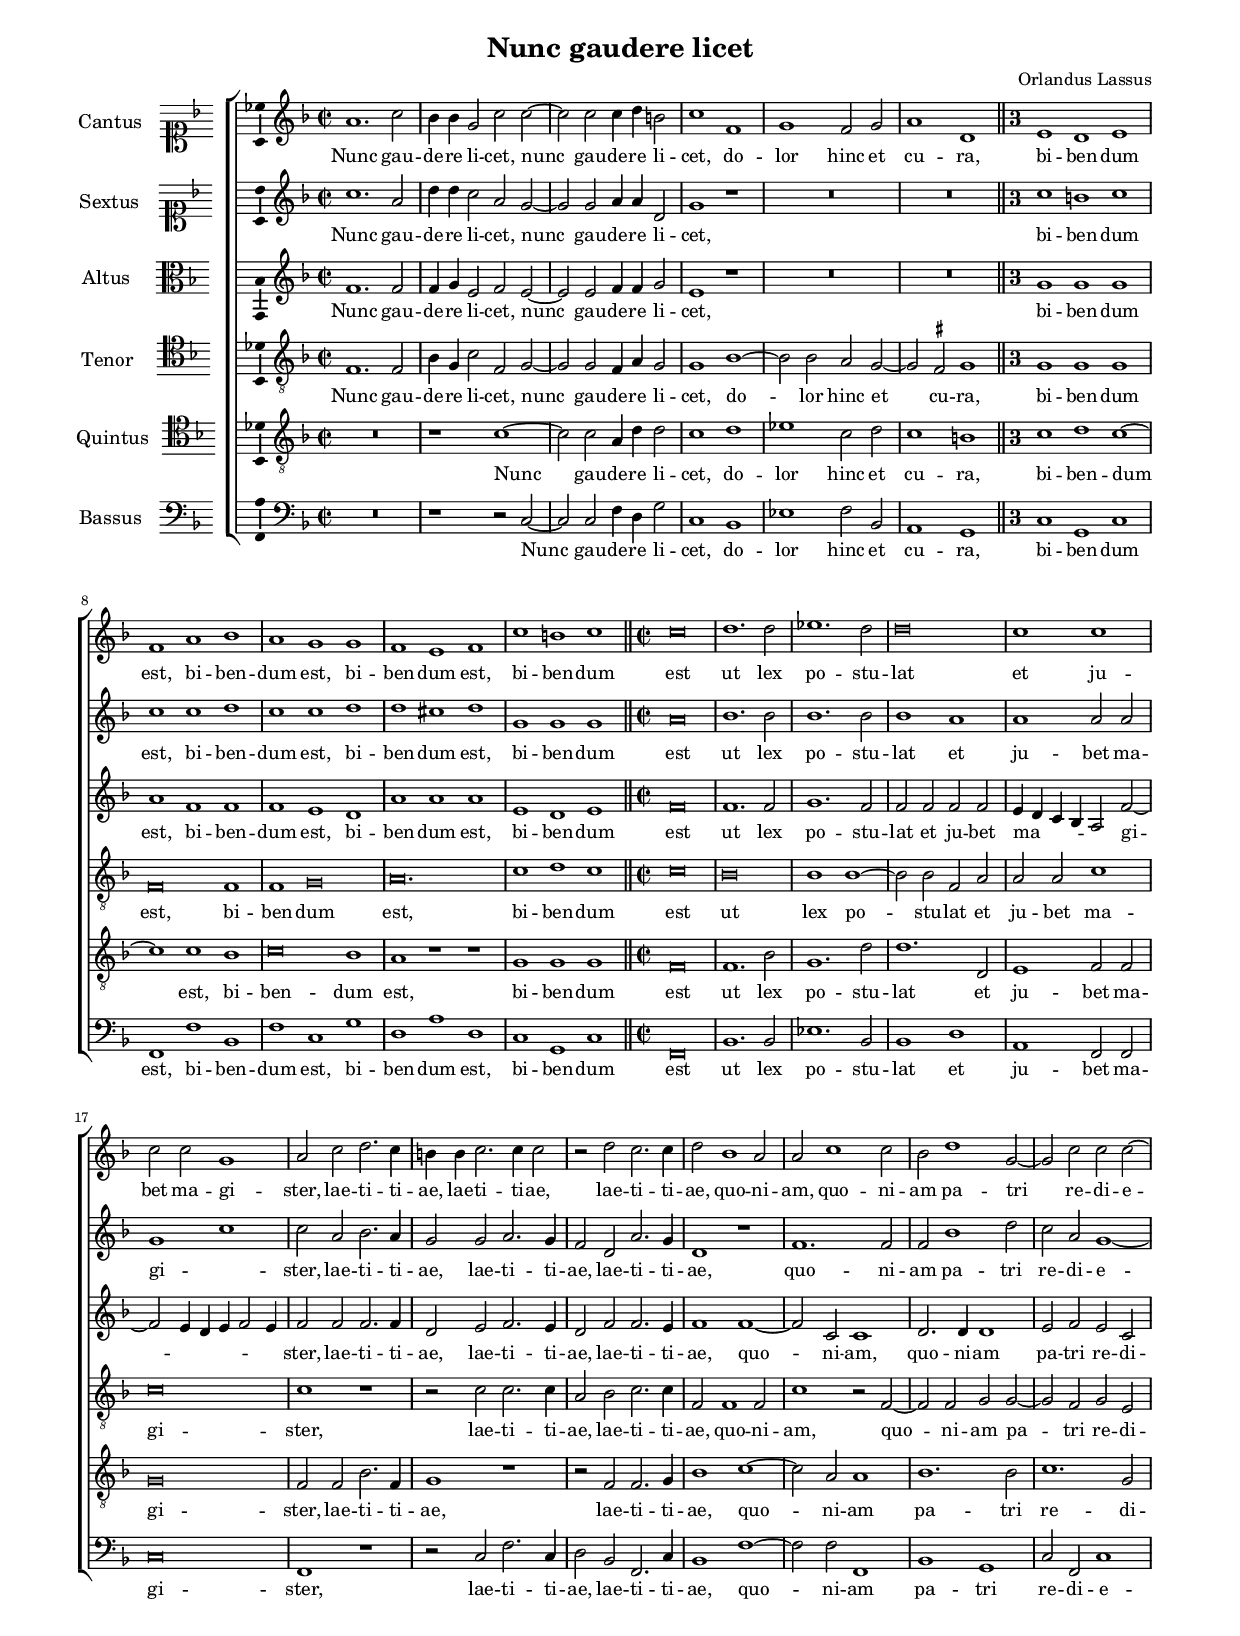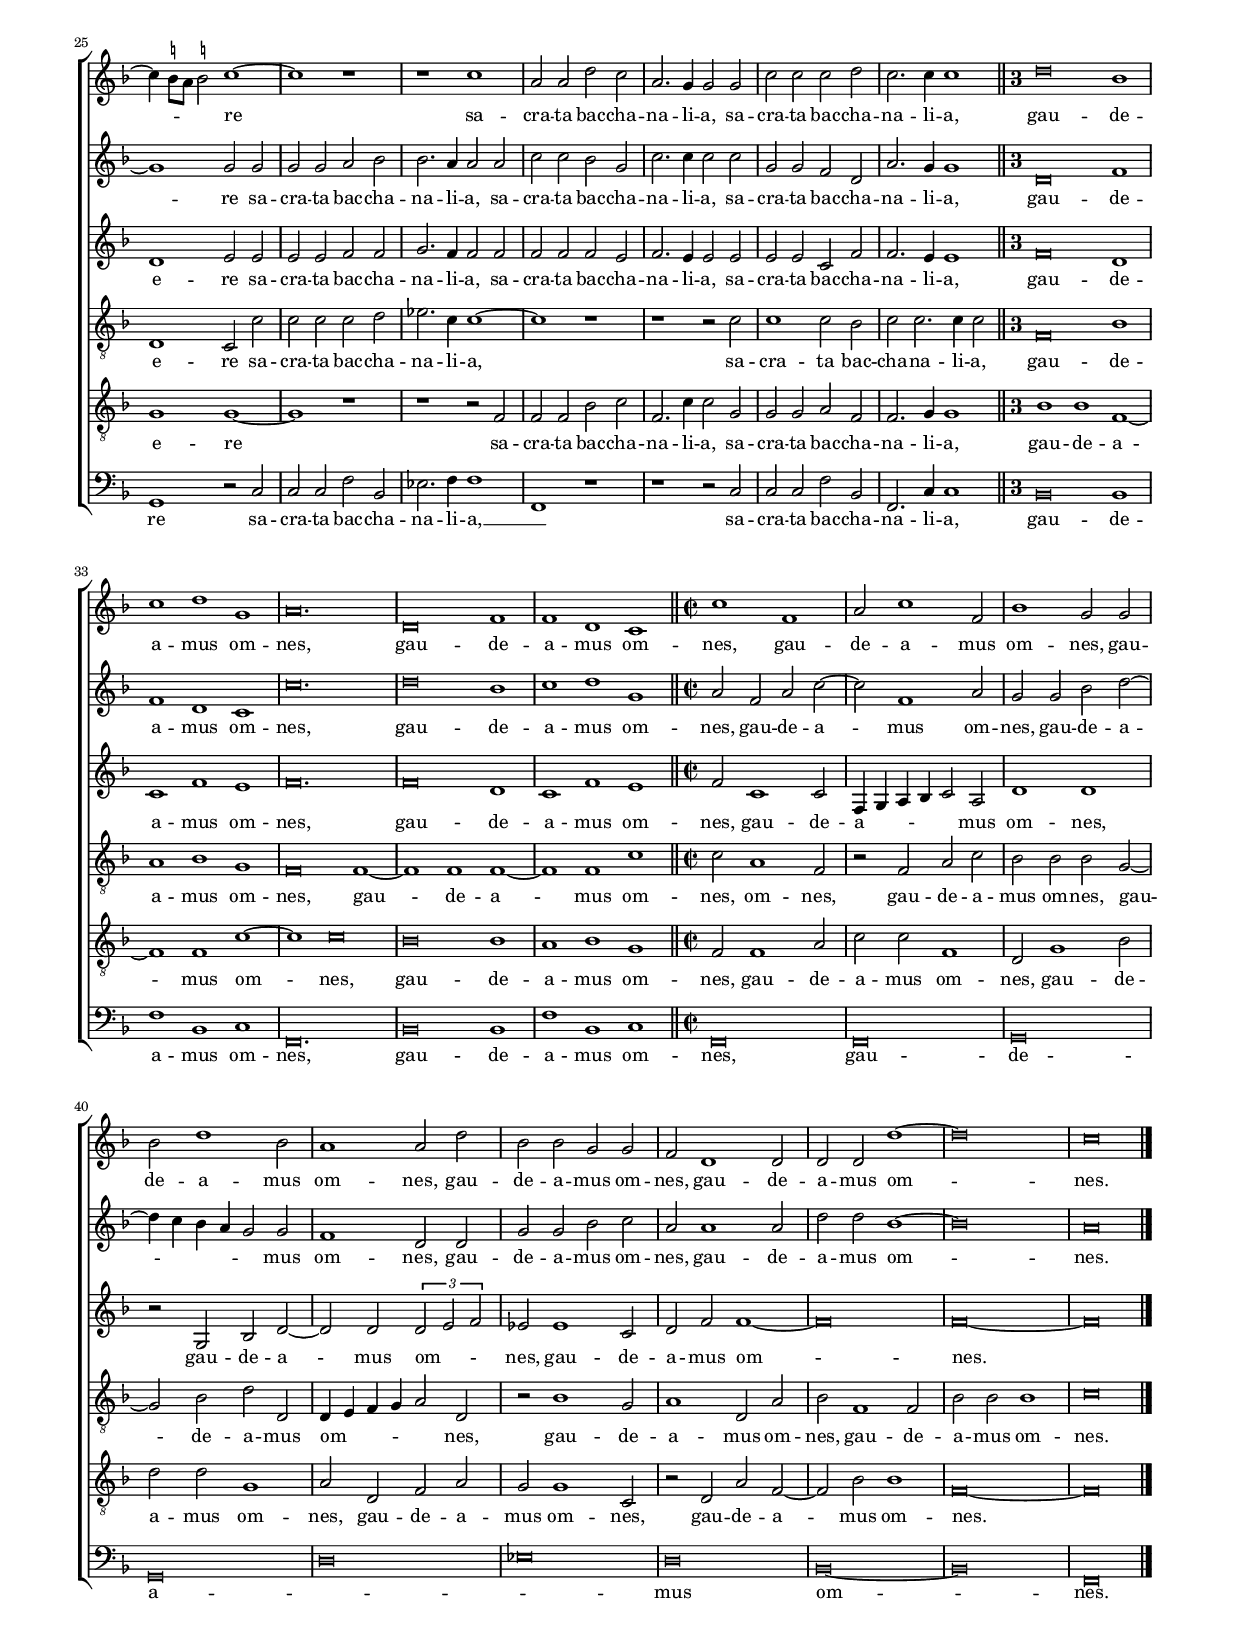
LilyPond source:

\header
{
  title="Nunc gaudere licet"
  composer="Orlandus Lassus"
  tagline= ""
}

\version "2.24.1"
\include "deutsch.ly"
#(set-global-staff-size 15)
% #(set-default-paper-size "letter")
#(ly:set-option 'point-and-click #f)


\paper
	{
	top-margin = 1.5 \cm
	bottom-margin = 1.5 \cm
	left-margin = 1.5 \cm
	right-margin = 1.5 \cm
	ragged-bottom = ##f
	ragged-last-bottom = ##f
	print-page-number = ##f
	system-system-spacing = #'((basic-distance . 16) (minimum-distance . 14) (padding . 5) (strechability . 250))
	systems-per-page = 3
	page-count = 2
%	min-systems-per-page = 3
	}


global = {
	\key f \major
	\time 2/2 \set Score.measureLength = #(ly:make-moment 2/1)
	\skip 1*2*6 \bar "||"
	\time 3/1 \once \override Score.TimeSignature.style = #'single-digit
	\skip 1*3*5 \bar "||"
	\time 2/2 \set Score.measureLength = #(ly:make-moment 2/1)
	\skip 1*2*20 \bar "||" 
	\time 3/1 \once \override Score.TimeSignature.style = #'single-digit
	\skip 1*3*5 \bar "||"
	\time 2/2 \set Score.measureLength = #(ly:make-moment 2/1)
	\skip 1*2*10 \bar "|."
	}

ficta = { \once \set suggestAccidentals = ##t }
	
forget = #(define-music-function (music) (ly:music?) #{
	\accidentalStyle forget
	$music
	\accidentalStyle default
	#})



incipitcantus = \markup { \score {
	{
	\set Staff.instrumentName = \markup { \fontsize #1 "Cantus" }
	\key f \major
	\clef soprano
	s4 \bar ""
	}
	\layout  {
	raggedright = ##t
	indent = 1.6 \cm
	line-width = 2.5 \cm
	\context { \Staff \remove Time_signature_engraver }
	\override Staff.Clef.Y-extent = #'(0 . 0)
	}} \hspace #1 }


incipitsextus = \markup { \score {
	{
	\set Staff.instrumentName = \markup { \fontsize #1 "Sextus" }
	\key f \major
	\clef soprano
	s4 \bar ""
	}
	\layout  {
	raggedright = ##t
	indent = 1.6 \cm
	line-width = 2.5 \cm
	\context { \Staff \remove Time_signature_engraver }
	\override Staff.Clef.Y-extent = #'(0 . 0)
	}} \hspace #1 }
	  
	  
incipitaltus = \markup { \score {
	{
	\set Staff.instrumentName = \markup { \fontsize #1 "Altus" }
	\key f \major
	\clef alto
	s4 \bar ""
	}
	\layout  {
	raggedright = ##t
	indent = 1.6 \cm
	line-width = 2.5 \cm
	\context { \Staff \remove Time_signature_engraver }
	\override Staff.Clef.Y-extent = #'(0 . 0)
	}} \hspace #1 }


incipittenor = \markup { \score {
	{
	\set Staff.instrumentName = \markup { \fontsize #1 "Tenor" }
	\key f \major
	\clef tenor
	s4 \bar ""
	}
	\layout  {
	raggedright = ##t
	indent = 1.6 \cm
	line-width = 2.5 \cm
	\context { \Staff \remove Time_signature_engraver }
	\override Staff.Clef.Y-extent = #'(0 . 0)
	}} \hspace #1 }
	  
	  
incipitquintus = \markup { \score {
	{
	\set Staff.instrumentName = \markup { \fontsize #1 "Quintus" }
	\key f \major
	\clef tenor
	s4 \bar ""
	}
	\layout  {
	raggedright = ##t
	indent = 1.6 \cm
	line-width = 2.5 \cm
	\context { \Staff \remove Time_signature_engraver }
	\override Staff.Clef.Y-extent = #'(0 . 0)
	}} \hspace #1 }
	  
	  
incipitbassus = \markup { \score {
	{
	\set Staff.instrumentName = \markup { \fontsize #1 "Bassus" }
	\key f \major
	\clef bass
	s4 \bar ""
	}
	\layout  {
	raggedright = ##t
	indent = 1.6 \cm
	line-width = 2.5 \cm
	\context { \Staff \remove Time_signature_engraver }
	\override Staff.Clef.Y-extent = #'(0 . 0)
	}} \hspace #1 }


cantus =  \relative c''
	{
	a1. c2
	b4 b g2 c c~
	c2 c c4 d h2
	c1 f,
%5
	g1 f2 g |
	a1 d,
% Triple time - coloration
	e1 d e
	f1 a b
	a1 g g
%10
	f1 e f |
	c'1 h c
% End of triple time
	c\breve
	d1. d2
	es1. d2
%15
	d\breve |
	c1 c
	c2 c g1
	a2 c d2. c4
	h4 h c2. c4 c2
%20
	r2 d c2. c4 |
	d2 b1 a2
	a2 c1 c2
	b2 d1 g,2~
	g2 c c c~
%25
	c4 \stemDown \ficta h8 a \stemNeutral \ficta h!2 c1~ |
	c1 r
	r1 c
	a2 a d c
	a2. g4 g2 g
%30
	c2 c c d |
	c2. c4 c1
% Triple time - coloration
	d\breve b1
	c1 d g,
	a\breve.
%35
	d,\breve f1 |
	f1 d c
% End of triple time
	c'1 f,
	a2 c1 f,2
	b1 g2 g
%40
	b2 d1 b2 |
	a1 a2 d
	b2 b g g
	f2 d1 d2
	d2 d d'1~
%45
	d\breve |
	c\breve |
	}


sextus = \relative c''
	{
	c1. a2
	d4 d c2 a g~
	g2 g a4 a d,2
	g1 r
%5
	R\breve |
	R\breve
% Triple time - coloration
	c1 h c
	c1 c d
	c1 c d
%10
	d1 cis d |
	g,1 g g
% End of triple time
	a\breve	
	b1. b2
%15
	b1. b2 |
	b1 a
	a1 a2 a
	g1 c
	c2 a b2. a4
%20
	g2 g a2. g4 |
	f2 d a'2. g4
	d1 r
	f1. f2
	f2 b1 d2
%25
	c2 a g1~ |
	g1 g2 g
	g2 g a b
	b2. a4 a2 a
	c2 c b g
%30
	c2. c4 c2 c |
	g2 g f d
	a'2. g4 g1
% Triple time - coloration
	d\breve f1
	f1 d c 
%35
	c'\breve. |
	d\breve b1
	c1 d g,
% End of triple time
	a2 f a c~
	c2 f,1 a2
%40
	g2 g b d~ |
	d4 c b a g2 g
	f1 d2 d
	g2 g b c
	a2 a1 a2
%45
	d2 d b1~ |
	b\breve
	a\breve |
	}


altus =  \relative c'
	{
	f1. f2
	f4 g e2 f e~
	e2 e f4 f g2
	e1 r
%5
	R\breve |
	R\breve
% Triple time - coloration
	g1 g g
	a1 f f
	f1 e d
%10
	a'1 a a |
	e1 d e
% End of triple time
	f\breve
	f1. f2
	g1. f2
%15
	f2 f f f |
	e4 d c b a2 f'~
	f2 e4 d e f2 e4
	f2 f f2. f4
	d2 e f2. e4
%20
	d2 f f2. e4 |
	f1 f~
	f2 c c1
	d2. d4 d1
	e2 f e c
%25
	d1 e2 e |
	e2 e f f
	g2. f4 f2 f
	f2 f f e
	f2. e4 e2 e
%30
	e2 e c f |
	f2. e4 e1
% Triple time - coloration
	f\breve d1
	c1 f e
	f\breve.
%35
	f\breve d1 |
	c1 f e 
% End of triple time
	f2 c1 c2
	f,4 g a b c2 a
	d1 d
%40
	r2 g, b d~ |
	d2 d \tuplet 3/2 { d2 e f }
	es2 es1 c2
	d2 f f1~
	f\breve
%45
	f\breve~
	f\breve |
	}


tenor =  \relative c'
	{
	f,1. f2
	b4 g c2 f,2 g~
	g2 g f4 a g2
	g1 b~
%5
	b2 b a g~ |
	g2 \ficta fis g1
% Triple time - coloration
	g1 g g
	f\breve f1
	f1 g\breve
%10
	a\breve. |
	c1 d c
% End of triple time
	c\breve
	b\breve
	b1 b~
%15
	b2 b f a |
	a2 a c1
	c\breve
	c1 r
	r2 c c2. c4
%20
	a2 b c2. c4 |
	f,2 f1 f2
	c'1 r2 f,~
	f2 f g g~
	g2 f g e
%25
	d1 c2 c' |
	c2 c c d
	es2. c4 c1~
	c1 r
	r1 r2 c
%30
	c1 c2 b |
	c2 c2. c4 c2
% Triple time - coloration
	f,\breve b1
	a1 b g
	f\breve f1~
%35
	f1 f f~ |
	f1 f c'
% End of triple time
	c2 a1 f2
	r2 f a c
	b2 b b g~
%40
	g2 b d d, |
	d4 e f g a2 d,
	r2 b'1 g2
	a1 d,2 a'
	b2 f1 f2
%45
	b2 b b1 |
	c\breve |
	}


quintus  =  \relative c'
	{
	R\breve
	r1 c~
	c2 c a4 d d2
	c1 d
%5
	es1 c2 d |
	c1 h
% Triple time - coloration
	c1 d c~
	c1 c b
	c\breve b1
%10
	a1 r r |
	g1 g g
% End of triple time
	f\breve
	f1. b2
	g1. d'2
%15
	d1. d,2 |
	e1 f2 f
	g\breve
	f2 f b2. f4
	g1 r
%20
	r2 f f2. g4 |
	b1 c~
	c2 a a1
	b1. b2
	c1. g2
%25
	g1 g~ |
	g1 r
	r1 r2 f
	f2 f b c
	f,2. c'4 c2 g
%30
	g2 g a f |
	f2. g4 g1
% Triple time - coloration
	b1 b f~
	f1 f c'~
	c1 c\breve
%35
	b\breve b1 |
	a1 b g |
% End of triple time
	f2 f1 a2
	c2 c f,1
	d2 g1 b2
%40
	d2 d g,1 |
	a2 d, f a
	g2 g1 c,2
	r2 d a' f~
	f2 b b1
%45
	f\breve~ 
	f\breve |
	}


bassus  =  \relative c
	{
	R\breve
	r1 r2 c~
	c2 c f4 d g2
	c,1 b
%5
	es1 f2 b, |
	a1 g
% Triple time - coloration
	c1 g c
	f,1 f' b,
	f'1 c g'
%10
	d1 a' d, |
	c1 g c
% End of triple time
	f,\breve
	b1. b2
	es1. b2
%15
	b1 d |
	a1 f2 f
	c'\breve
	f,1 r
	r2 c' f2. c4
%20
	d2 b f2. c'4 |
	b1 f'~
	f2 f f,1
	b1 g
	c2 f, c'1
%25
	g1 r2 c |
	c2 c f b,
	es2. f4 f1
	f,1 r
	r1 r2 c'
%30
	c2 c f b, |
	f2. c'4 c1
% Triple time - coloration
	b\breve b1
	f'1 b, c
	f,\breve.
%35
	b\breve b1 |
	f'1 b, c
% End of triple time
	f,\breve
	f\breve
	g\breve
%40
	g\breve |
	d'\breve
	es\breve
	d\breve
	b\breve~
%45
	b\breve |
	f\breve |
	}


lyricscantus = \lyricmode {
	Nunc gau -- de -- re li -- cet,
	nunc gau -- de -- re li -- cet,
	do -- lor hinc et cu -- ra,
	bi -- ben -- dum est,
	bi -- ben -- dum est,
	bi -- ben -- dum est,
	bi -- ben -- dum est
	ut lex po -- stu -- lat
	et ju -- bet ma -- gi -- ster,
	lae -- ti -- ti -- ae,
	lae -- ti -- ti -- ae,
	lae -- ti -- ti -- ae,
	quo -- ni -- am,
	quo -- ni -- am pa -- tri re -- di -- e -- _ _ _ re
	sa -- cra -- ta bac -- cha -- na -- li -- a,
	sa -- cra -- ta bac -- cha -- na -- li -- a,
	gau -- de -- a -- mus om -- nes,
	gau -- de -- a -- mus om -- nes,
	gau -- de -- a -- mus om -- nes,
	gau -- de -- a -- mus om -- nes,
	gau -- de -- a -- mus om -- nes,
	gau -- de -- a -- mus om -- nes.
	}


lyricssextus = \lyricmode {
	Nunc gau -- de -- re li -- cet,
	nunc gau -- de -- re li -- cet,
	bi -- ben -- dum est,
	bi -- ben -- dum est,
	bi -- ben -- dum est,
	bi -- ben -- dum est
	ut lex po -- stu -- lat
	et ju -- bet ma -- gi -- _ ster,
	lae -- ti -- ti -- ae,
	lae -- ti -- ti -- ae,
	lae -- ti -- ti -- ae,
	quo -- ni -- am pa -- tri re -- di -- e -- re
	sa -- cra -- ta bac -- cha -- na -- li -- a,
	sa -- cra -- ta bac -- cha -- na -- li -- a,
	sa -- cra -- ta bac -- cha -- na -- li -- a,
	gau -- de -- a -- mus om -- nes,
	gau -- de -- a -- mus om -- nes,
	gau -- de -- a -- mus om -- nes,
	gau -- de -- a -- _ _ _ _ mus om -- nes,
	gau -- de -- a -- mus om -- nes,
	gau -- de -- a -- mus om -- nes.
	}


lyricsaltus = \lyricmode {
	Nunc gau -- de -- re li -- cet,
	nunc gau -- de -- re li -- cet,
	bi -- ben -- dum est,
	bi -- ben -- dum est,
	bi -- ben -- dum est,
	bi -- ben -- dum est
	ut lex po -- stu -- lat
	et ju -- bet ma -- _ _ _ _ gi -- _ _ _ _ _ ster,
	lae -- ti -- ti -- ae,
	lae -- ti -- ti -- ae,
	lae -- ti -- ti -- ae,
	quo -- ni -- am,
	quo -- ni -- am pa -- tri re -- di -- e -- re
	sa -- cra -- ta bac -- cha -- na -- li -- a,
	sa -- cra -- ta bac -- cha -- na -- li -- a,
	sa -- cra -- ta bac -- cha -- na -- li -- a,
	gau -- de -- a -- mus om -- nes,
	gau -- de -- a -- mus om -- nes,
	gau -- de -- a -- _ _ _ _ mus om -- nes,
	gau -- de -- a -- mus om -- _ _ nes,
	gau -- de -- a -- mus om -- nes.
	}
	

lyricstenor = \lyricmode {
	Nunc gau -- de -- re li -- cet,
	nunc gau -- de -- re li -- cet,
	do -- lor hinc et cu -- ra,
	bi -- ben -- dum est,
	bi -- ben -- dum est,
	bi -- ben -- dum est
	ut lex po -- stu -- lat
	et ju -- bet ma -- gi -- ster,
	lae -- ti -- ti -- ae,
	lae -- ti -- ti -- ae,
	quo -- ni -- am,
	quo -- ni -- am pa -- tri re -- di -- e -- re
	sa -- cra -- ta bac -- cha -- na -- li -- a,
	sa -- cra -- ta bac -- cha -- na -- li -- a,
	gau -- de -- a -- mus om -- nes,
	gau -- de -- a -- mus om -- nes,
	om -- nes,
	gau -- de -- a -- mus om -- nes,
	gau -- de -- a -- mus om -- _ _ _ _ nes,
	gau -- de -- a -- mus om -- nes,
	gau -- de -- a -- mus om -- nes.
	}


lyricsquintus = \lyricmode {
	Nunc gau -- de -- re li -- cet,
	do -- lor hinc et cu -- ra,
	bi -- ben -- dum est,
	bi -- ben -- dum est,
	bi -- ben -- dum est
	ut lex po -- stu -- lat
	et ju -- bet ma -- gi -- ster,
	lae -- ti -- ti -- ae,
	lae -- ti -- ti -- ae,
	quo -- ni -- am pa -- tri re -- di -- e -- re
	sa -- cra -- ta bac -- cha -- na -- li -- a,
	sa -- cra -- ta bac -- cha -- na -- li -- a,
	gau -- de -- a -- mus om -- nes,
	gau -- de -- a -- mus om -- nes,
	gau -- de -- a -- mus om -- nes,
	gau -- de -- a -- mus om -- nes,
	gau -- de -- a -- mus om -- nes,
	gau -- de -- a -- mus om -- nes.
	}


lyricsbassus = \lyricmode {
	Nunc gau -- de -- re li -- cet,
	do -- lor hinc et cu -- ra,
	bi -- ben -- dum est,
	bi -- ben -- dum est,
	bi -- ben -- dum est,
	bi -- ben -- dum est
	ut lex po -- stu -- lat
	et ju -- bet ma -- gi -- ster,
	lae -- ti -- ti -- ae,
	lae -- ti -- ti -- ae,
	quo -- ni -- am pa -- tri re -- di -- e -- re
	sa -- cra -- ta bac -- cha -- na -- li -- a, __ _
	sa -- cra -- ta bac -- cha -- na -- li -- a,
	gau -- de -- a -- mus om -- nes,
	gau -- de -- a -- mus om -- nes,
	gau -- de -- a -- _ _ mus om -- nes.
	}


\score
{  
	\transpose f f {
	\new ChoirStaff \with { \override StaffGrouper.staff-staff-spacing.basic-distance = #12 }
	<<

	\new Staff << \global
	\new Voice="v1" {
		\set Staff.instrumentName=\incipitcantus
		\set Staff.midiInstrument = "reed organ"
		\clef violin
		\cantus }
	\new Lyrics \lyricsto "v1" {\lyricscantus }
	>>


	\new Staff << \global
	\new Voice="v6" {
		\set Staff.instrumentName=\incipitsextus
		\set Staff.midiInstrument = "reed organ"
		\clef violin 
		\sextus}
	\new Lyrics \lyricsto "v6" {\lyricssextus }
	>>


	\new Staff << \global
	\new Voice="v2" {
		\set Staff.instrumentName=\incipitaltus
		\set Staff.midiInstrument = "reed organ"
		\clef violin 
		\altus}
	\new Lyrics \lyricsto "v2" {\lyricsaltus }
	>>


	\new Staff << \global
	\new Voice="v3" {
		\set Staff.instrumentName=\incipittenor
		\set Staff.midiInstrument = "reed organ"
		\clef "G_8"
		\tenor }
	\new Lyrics \lyricsto "v3" {\lyricstenor }
	>>


	\new Staff << \global
	\new Voice="v5" {
		\set Staff.instrumentName=\incipitquintus
		\set Staff.midiInstrument = "reed organ"
		\clef "G_8"
		\quintus}
	\new Lyrics \lyricsto "v5" {\lyricsquintus }
	>>


	\new Staff << \global
	\new Voice="v4" {
		\set Staff.instrumentName=\incipitbassus
		\set Staff.midiInstrument = "reed organ"
		\clef bass 
		\bassus }
	\new Lyrics \lyricsto "v4" {\lyricsbassus}
	>>

	>>
	} % transpose

	\layout
	{
	indent = 2.5 \cm
	%\context { \Lyrics \override VerticalAxisGroup.nonstaff-relatedstaff-spacing.padding = #1.6 }
%	\context { \Lyrics \override LyricText.font-size = #1 }
	\context { \Staff \override TimeSignature.break-visibility = #end-of-line-invisible }
	\context { \Staff \consists Ambitus_engraver }
	\context { \Score \override BarNumber.padding = #2 }
	\context { \Voice \override NoteHead.style = #'baroque }
	}

\midi
	{
	\tempo 2 = 90
	}

}


% EOF
